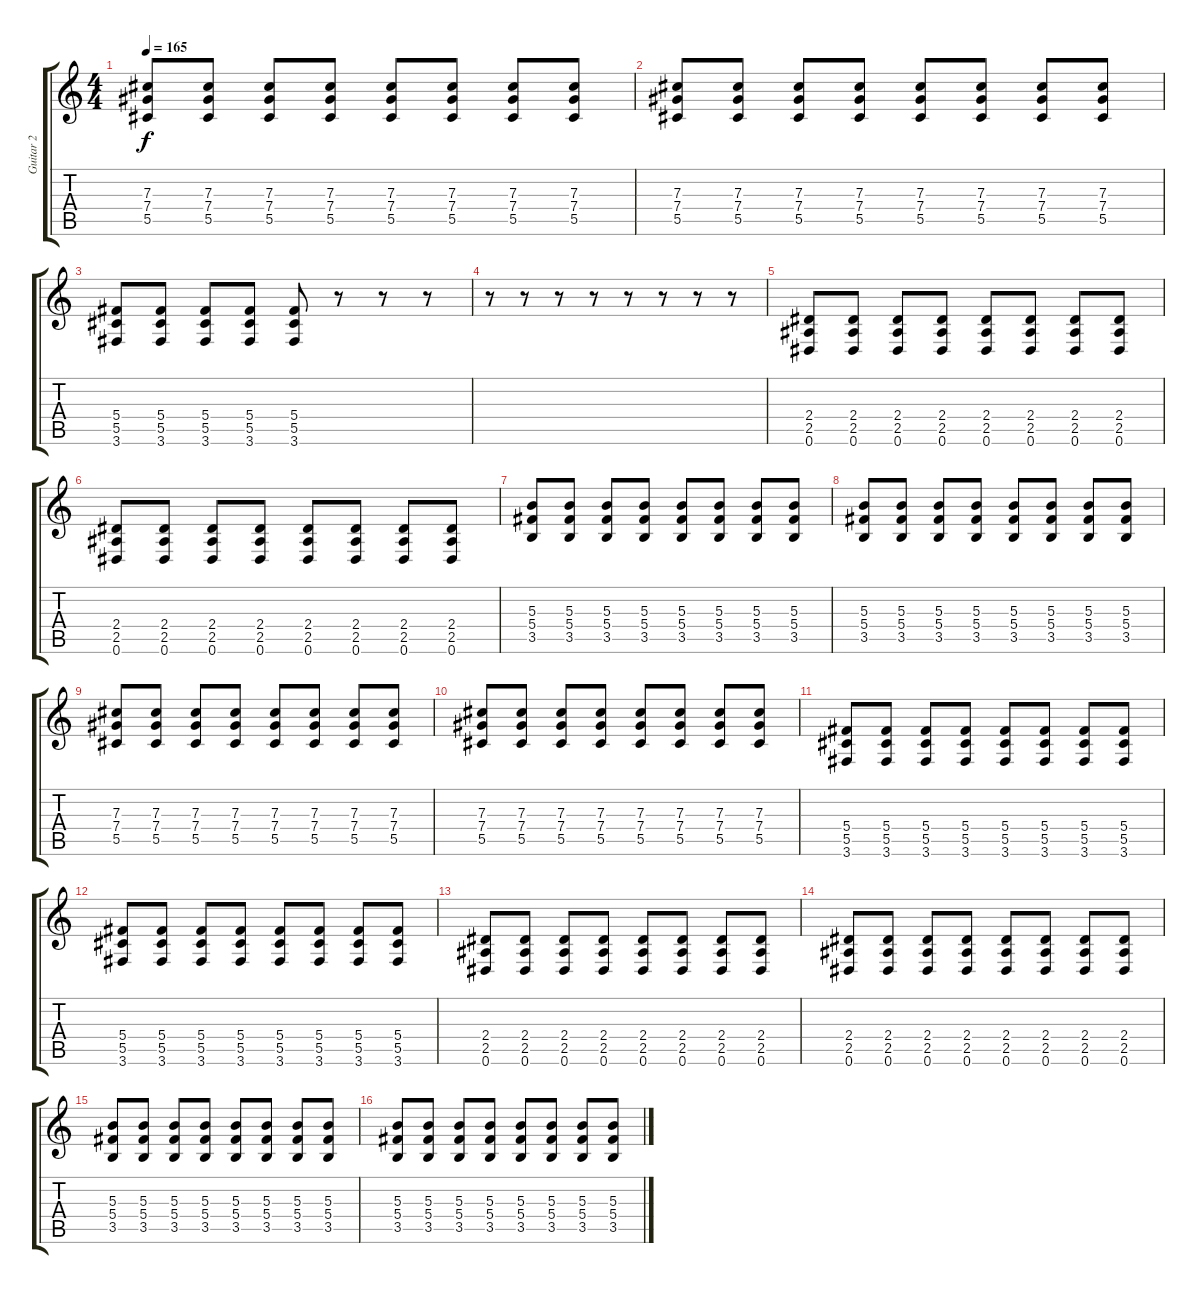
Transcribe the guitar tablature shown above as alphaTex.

\track ("Guitar 2" "Guitar 2") {instrument overdrivenguitar}
\staff {score tabs}
\tuning (Eb4 Bb3 Gb3 Db3 Ab2 Eb2) {hide}
\ts (4 4)
\tempo 165
\clef g2
\ks c
(7.3 7.4 5.5).8{dy f} (7.3 7.4 5.5).8 (7.3 7.4 5.5).8 (7.3 7.4 5.5).8 (7.3 7.4 5.5).8 (7.3 7.4 5.5).8 (7.3 7.4 5.5).8 (7.3 7.4 5.5).8 |
(7.3 7.4 5.5).8 (7.3 7.4 5.5).8 (7.3 7.4 5.5).8 (7.3 7.4 5.5).8 (7.3 7.4 5.5).8 (7.3 7.4 5.5).8 (7.3 7.4 5.5).8 (7.3 7.4 5.5).8 |
(5.4 5.5 3.6).8 (5.4 5.5 3.6).8 (5.4 5.5 3.6).8 (5.4 5.5 3.6).8 (5.4 5.5 3.6).8 r.8 r.8 r.8 |
r.8 r.8 r.8 r.8 r.8 r.8 r.8 r.8 |
(2.4 2.5 0.6).8 (2.4 2.5 0.6).8 (2.4 2.5 0.6).8 (2.4 2.5 0.6).8 (2.4 2.5 0.6).8 (2.4 2.5 0.6).8 (2.4 2.5 0.6).8 (2.4 2.5 0.6).8 |
(2.4 2.5 0.6).8 (2.4 2.5 0.6).8 (2.4 2.5 0.6).8 (2.4 2.5 0.6).8 (2.4 2.5 0.6).8 (2.4 2.5 0.6).8 (2.4 2.5 0.6).8 (2.4 2.5 0.6).8 |
(5.3 5.4 3.5).8 (5.3 5.4 3.5).8 (5.3 5.4 3.5).8 (5.3 5.4 3.5).8 (5.3 5.4 3.5).8 (5.3 5.4 3.5).8 (5.3 5.4 3.5).8 (5.3 5.4 3.5).8 |
(5.3 5.4 3.5).8 (5.3 5.4 3.5).8 (5.3 5.4 3.5).8 (5.3 5.4 3.5).8 (5.3 5.4 3.5).8 (5.3 5.4 3.5).8 (5.3 5.4 3.5).8 (5.3 5.4 3.5).8 |
(7.3 7.4 5.5).8 (7.3 7.4 5.5).8 (7.3 7.4 5.5).8 (7.3 7.4 5.5).8 (7.3 7.4 5.5).8 (7.3 7.4 5.5).8 (7.3 7.4 5.5).8 (7.3 7.4 5.5).8 |
(7.3 7.4 5.5).8 (7.3 7.4 5.5).8 (7.3 7.4 5.5).8 (7.3 7.4 5.5).8 (7.3 7.4 5.5).8 (7.3 7.4 5.5).8 (7.3 7.4 5.5).8 (7.3 7.4 5.5).8 |
(5.4 5.5 3.6).8 (5.4 5.5 3.6).8 (5.4 5.5 3.6).8 (5.4 5.5 3.6).8 (5.4 5.5 3.6).8 (5.4 5.5 3.6).8 (5.4 5.5 3.6).8 (5.4 5.5 3.6).8 |
(5.4 5.5 3.6).8 (5.4 5.5 3.6).8 (5.4 5.5 3.6).8 (5.4 5.5 3.6).8 (5.4 5.5 3.6).8 (5.4 5.5 3.6).8 (5.4 5.5 3.6).8 (5.4 5.5 3.6).8 |
(2.4 2.5 0.6).8 (2.4 2.5 0.6).8 (2.4 2.5 0.6).8 (2.4 2.5 0.6).8 (2.4 2.5 0.6).8 (2.4 2.5 0.6).8 (2.4 2.5 0.6).8 (2.4 2.5 0.6).8 |
(2.4 2.5 0.6).8 (2.4 2.5 0.6).8 (2.4 2.5 0.6).8 (2.4 2.5 0.6).8 (2.4 2.5 0.6).8 (2.4 2.5 0.6).8 (2.4 2.5 0.6).8 (2.4 2.5 0.6).8 |
(5.3 5.4 3.5).8 (5.3 5.4 3.5).8 (5.3 5.4 3.5).8 (5.3 5.4 3.5).8 (5.3 5.4 3.5).8 (5.3 5.4 3.5).8 (5.3 5.4 3.5).8 (5.3 5.4 3.5).8 |
(5.3 5.4 3.5).8 (5.3 5.4 3.5).8 (5.3 5.4 3.5).8 (5.3 5.4 3.5).8 (5.3 5.4 3.5).8 (5.3 5.4 3.5).8 (5.3 5.4 3.5).8 (5.3 5.4 3.5).8
